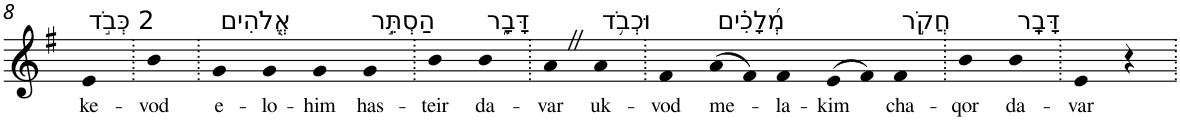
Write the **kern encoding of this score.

**kern	**text
*part1	*part1
*staff1	*staff1
*I"Piano	*
*I'Pno	*
!!LO:PB:g=z
*clefG2	*
*k[f#]	*
*G:	*
=8	=8
!LO:TX:a:t=2 כְּבֹ֣ד	!
!	!LO:LY:b
4e	ke-
=9.	=9.
!	!LO:LY:b
4b	-vod
=10.	=10.
!LO:TX:a:t=אֱ֭לֹהִים	!
!	!LO:LY:b
4g	e-
!	!LO:LY:b
4g	-lo-
!	!LO:LY:b
4g	-him
!LO:TX:a:t=הַסְתֵּ֣ר	!
!	!LO:LY:b
4g	has-
=11.	=11.
!	!LO:LY:b
4b	-teir
!LO:TX:a:t=דָּבָ֑ר	!
!	!LO:LY:b
4b	da-
=12.	=12.
!	!LO:LY:b
4aZ	-var
!LO:TX:a:t=וּכְבֹ֥ד	!
!	!LO:LY:b
4a	uk-
=13.	=13.
!	!LO:LY:b
4f#	-vod
!LO:TX:a:t=מְ֝לָכִ֗ים	!
!	!LO:LY:b
(>8a	me-
8f#)	.
!	!LO:LY:b
4f#	-la-
!	!LO:LY:b
(>8e	-kim
8f#)	.
!LO:TX:a:t=חֲקֹ֣ר	!
!	!LO:LY:b
4f#	cha-
=14.	=14.
!	!LO:LY:b
4b	-qor
!LO:TX:a:t=דָּבָֽר	!
!	!LO:LY:b
4b	da-
=15.	=15.
!	!LO:LY:b
4e	-var
4r	.
=.	=.
*-	*-
